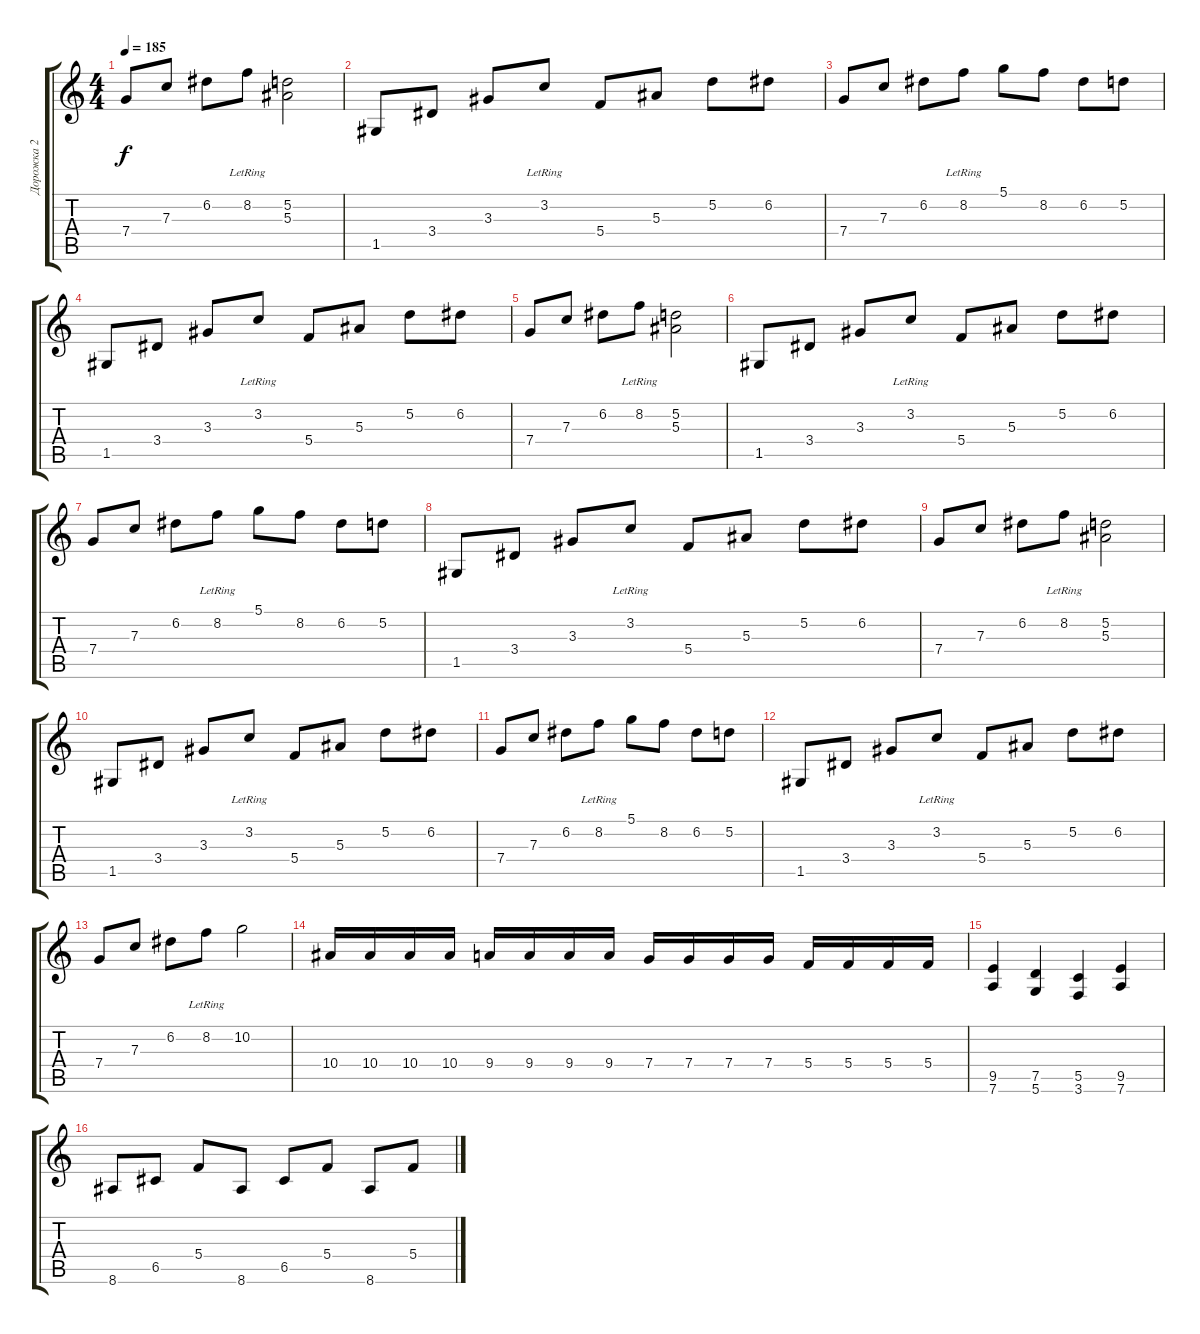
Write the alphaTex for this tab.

\track ("Дорожка 2" "Дорожка 2") {instrument distortionguitar}
\staff {score tabs}
\tuning (D4 A3 F3 C3 G2 D2) {hide}
\ts (4 4)
\tempo 185
\clef g2
\ks c
7.4.8{dy f} 7.3.8 6.2.8 8.2{lr}.8 (5.2 5.3).2 |
1.5.8{instrument acousticguitarsteel} 3.4.8 3.3.8 3.2{lr}.8 5.4.8 5.3.8 5.2.8 6.2.8 |
7.4.8 7.3.8 6.2.8 8.2{lr}.8 5.1.8 8.2.8 6.2.8 5.2.8 |
1.5.8{instrument acousticguitarsteel} 3.4.8 3.3.8 3.2{lr}.8 5.4.8 5.3.8 5.2.8 6.2.8 |
7.4.8 7.3.8 6.2.8 8.2{lr}.8 (5.2 5.3).2 |
1.5.8{instrument acousticguitarsteel} 3.4.8 3.3.8 3.2{lr}.8 5.4.8 5.3.8 5.2.8 6.2.8 |
7.4.8 7.3.8 6.2.8 8.2{lr}.8 5.1.8 8.2.8 6.2.8 5.2.8 |
1.5.8{instrument acousticguitarsteel} 3.4.8 3.3.8 3.2{lr}.8 5.4.8 5.3.8 5.2.8 6.2.8 |
7.4.8 7.3.8 6.2.8 8.2{lr}.8 (5.2 5.3).2 |
1.5.8{instrument acousticguitarsteel} 3.4.8 3.3.8 3.2{lr}.8 5.4.8 5.3.8 5.2.8 6.2.8 |
7.4.8 7.3.8 6.2.8 8.2{lr}.8 5.1.8 8.2.8 6.2.8 5.2.8 |
1.5.8{instrument acousticguitarsteel} 3.4.8 3.3.8 3.2{lr}.8 5.4.8 5.3.8 5.2.8 6.2.8 |
7.4.8 7.3.8 6.2.8 8.2{lr}.8 10.2.2 |
10.4.16 10.4.16 10.4.16 10.4.16 9.4.16 9.4.16 9.4.16 9.4.16 7.4.16 7.4.16 7.4.16 7.4.16 5.4.16 5.4.16 5.4.16 5.4.16 |
(9.5 7.6).4{instrument distortionguitar} (7.5 5.6).4 (5.5 3.6).4 (9.5 7.6).4 |
8.6.8 6.5.8 5.4.8 8.6.8 6.5.8 5.4.8 8.6.8 5.4.8
